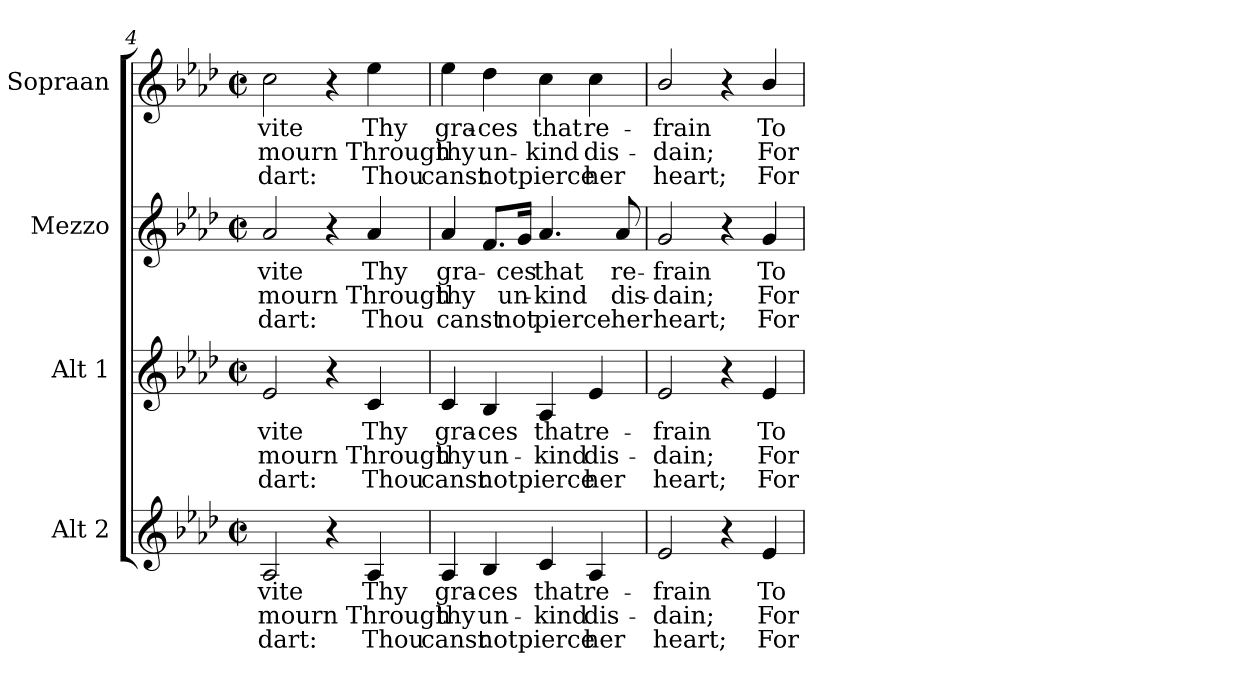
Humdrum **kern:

**kern	**text	**text	**text	**kern	**text	**text	**text	**kern	**text	**text	**text	**kern	**text	**text	**text
*part4	*part4	*part4	*part4	*part3	*part3	*part3	*part3	*part2	*part2	*part2	*part2	*part1	*part1	*part1	*part1
*staff4	*staff4	*staff4	*staff4	*staff3	*staff3	*staff3	*staff3	*staff2	*staff2	*staff2	*staff2	*staff1	*staff1	*staff1	*staff1
*I"Alt 2	*	*	*	*I"Alt 1	*	*	*	*I"Mezzo	*	*	*	*I"Sopraan	*	*	*
*I'Alt.	*	*	*	*I'A.	*	*	*	*	*	*	*	*I'S.	*	*	*
*clefG2	*	*	*	*clefG2	*	*	*	*clefG2	*	*	*	*clefG2	*	*	*
*k[b-e-a-d-]	*	*	*	*k[b-e-a-d-]	*	*	*	*k[b-e-a-d-]	*	*	*	*k[b-e-a-d-]	*	*	*
*A-:	*	*	*	*A-:	*	*	*	*A-:	*	*	*	*A-:	*	*	*
*M2/2	*	*	*	*M2/2	*	*	*	*M2/2	*	*	*	*M2/2	*	*	*
*met(c|)	*	*	*	*met(c|)	*	*	*	*met(c|)	*	*	*	*met(c|)	*	*	*
=4	=4	=4	=4	=4	=4	=4	=4	=4	=4	=4	=4	=4	=4	=4	=4
!	!LO:LY:b:color=#000000	!LO:LY:b:color=#000000	!LO:LY:b:color=#000000	!	!	!	!	!	!	!	!	!	!	!	!
!	!	!	!	!	!LO:LY:b:color=#000000	!LO:LY:b:color=#000000	!LO:LY:b:color=#000000	!	!	!	!	!	!	!	!
!	!	!	!	!	!	!	!	!	!LO:LY:b:color=#000000	!LO:LY:b:color=#000000	!LO:LY:b:color=#000000	!	!	!	!
!	!	!	!	!	!	!	!	!	!	!	!	!	!LO:LY:b:color=#000000	!LO:LY:b:color=#000000	!LO:LY:b:color=#000000
2A-i/	-vite	mourn	dart:	2e-i/	-vite	mourn	dart:	2a-i/	-vite	mourn	dart:	2cci\	-vite	mourn	dart:
4r	.	.	.	4r	.	.	.	4r	.	.	.	4r	.	.	.
!	!LO:LY:b:color=#000000	!LO:LY:b:color=#000000	!LO:LY:b:color=#000000	!	!	!	!	!	!	!	!	!	!	!	!
!	!	!	!	!	!LO:LY:b:color=#000000	!LO:LY:b:color=#000000	!LO:LY:b:color=#000000	!	!	!	!	!	!	!	!
!	!	!	!	!	!	!	!	!	!LO:LY:b:color=#000000	!LO:LY:b:color=#000000	!LO:LY:b:color=#000000	!	!	!	!
!	!	!	!	!	!	!	!	!	!	!	!	!	!LO:LY:b:color=#000000	!LO:LY:b:color=#000000	!LO:LY:b:color=#000000
4A-i/	Thy	Through	Thou	4ci/	Thy	Through	Thou	4a-i/	Thy	Through	Thou	4ee-i\	Thy	Through	Thou
=5	=5	=5	=5	=5	=5	=5	=5	=5	=5	=5	=5	=5	=5	=5	=5
!	!LO:LY:b:color=#000000	!LO:LY:b:color=#000000	!LO:LY:b:color=#000000	!	!	!	!	!	!	!	!	!	!	!	!
!	!	!	!	!	!LO:LY:b:color=#000000	!LO:LY:b:color=#000000	!LO:LY:b:color=#000000	!	!	!	!	!	!	!	!
!	!	!	!	!	!	!	!	!	!LO:LY:b:color=#000000	!LO:LY:b:color=#000000	!LO:LY:b:color=#000000	!	!	!	!
!	!	!	!	!	!	!	!	!	!	!	!	!	!LO:LY:b:color=#000000	!LO:LY:b:color=#000000	!LO:LY:b:color=#000000
4A-i/	gra-	thy	canst	4ci/	gra-	thy	canst	4a-i/	gra-	thy	canst	4ee-i\	gra-	thy	canst
!	!LO:LY:b:color=#000000	!LO:LY:b:color=#000000	!LO:LY:b:color=#000000	!	!	!	!	!	!	!	!	!	!	!	!
!	!	!	!	!	!LO:LY:b:color=#000000	!LO:LY:b:color=#000000	!LO:LY:b:color=#000000	!	!	!	!	!	!	!	!
!	!	!	!	!	!	!	!	!	!	!	!	!	!LO:LY:b:color=#000000	!LO:LY:b:color=#000000	!LO:LY:b:color=#000000
4B-i/	-ces	un-	not	4B-i/	-ces	un-	not	8.fi/L	.	.	.	4dd-i\	-ces	un-	not
!	!	!	!	!	!	!	!	!	!LO:LY:b:color=#000000	!LO:LY:b:color=#000000	!LO:LY:b:color=#000000	!	!	!	!
.	.	.	.	.	.	.	.	16gi/Jk	-ces	un-	not	.	.	.	.
!	!LO:LY:b:color=#000000	!LO:LY:b:color=#000000	!LO:LY:b:color=#000000	!	!	!	!	!	!	!	!	!	!	!	!
!	!	!	!	!	!LO:LY:b:color=#000000	!LO:LY:b:color=#000000	!LO:LY:b:color=#000000	!	!	!	!	!	!	!	!
!	!	!	!	!	!	!	!	!	!LO:LY:b:color=#000000	!LO:LY:b:color=#000000	!LO:LY:b:color=#000000	!	!	!	!
!	!	!	!	!	!	!	!	!	!	!	!	!	!LO:LY:b:color=#000000	!LO:LY:b:color=#000000	!LO:LY:b:color=#000000
4ci/	that	-kind	pierce	4A-i/	that	-kind	pierce	4.a-i/	that	-kind	pierce	4cci\	that	-kind	pierce
!	!LO:LY:b:color=#000000	!LO:LY:b:color=#000000	!LO:LY:b:color=#000000	!	!	!	!	!	!	!	!	!	!	!	!
!	!	!	!	!	!LO:LY:b:color=#000000	!LO:LY:b:color=#000000	!LO:LY:b:color=#000000	!	!	!	!	!	!	!	!
!	!	!	!	!	!	!	!	!	!	!	!	!	!LO:LY:b:color=#000000	!LO:LY:b:color=#000000	!LO:LY:b:color=#000000
4A-i/	re-	dis-	her	4e-i/	re-	dis-	her	.	.	.	.	4cci\	re-	dis-	her
!	!	!	!	!	!	!	!	!	!LO:LY:b:color=#000000	!LO:LY:b:color=#000000	!LO:LY:b:color=#000000	!	!	!	!
.	.	.	.	.	.	.	.	8a-i/	re-	dis-	her	.	.	.	.
!!LO:LB:g=z
=6	=6	=6	=6	=6	=6	=6	=6	=6	=6	=6	=6	=6	=6	=6	=6
!	!LO:LY:b:color=#000000	!LO:LY:b:color=#000000	!LO:LY:b:color=#000000	!	!	!	!	!	!	!	!	!	!	!	!
!	!	!	!	!	!LO:LY:b:color=#000000	!LO:LY:b:color=#000000	!LO:LY:b:color=#000000	!	!	!	!	!	!	!	!
!	!	!	!	!	!	!	!	!	!LO:LY:b:color=#000000	!LO:LY:b:color=#000000	!LO:LY:b:color=#000000	!	!	!	!
!	!	!	!	!	!	!	!	!	!	!	!	!	!LO:LY:b:color=#000000	!LO:LY:b:color=#000000	!LO:LY:b:color=#000000
2e-i/	-frain	-dain;	heart;	2e-i/	-frain	-dain;	heart;	2gi/	-frain	-dain;	heart;	2b-i/	-frain	-dain;	heart;
4r	.	.	.	4r	.	.	.	4r	.	.	.	4r	.	.	.
!	!LO:LY:b:color=#000000	!LO:LY:b:color=#000000	!LO:LY:b:color=#000000	!	!	!	!	!	!	!	!	!	!	!	!
!	!	!	!	!	!LO:LY:b:color=#000000	!LO:LY:b:color=#000000	!LO:LY:b:color=#000000	!	!	!	!	!	!	!	!
!	!	!	!	!	!	!	!	!	!LO:LY:b:color=#000000	!LO:LY:b:color=#000000	!LO:LY:b:color=#000000	!	!	!	!
!	!	!	!	!	!	!	!	!	!	!	!	!	!LO:LY:b:color=#000000	!LO:LY:b:color=#000000	!LO:LY:b:color=#000000
4e-i/	To	For	For	4e-i/	To	For	For	4gi/	To	For	For	4b-i/	To	For	For
=	=	=	=	=	=	=	=	=	=	=	=	=	=	=	=
*-	*-	*-	*-	*-	*-	*-	*-	*-	*-	*-	*-	*-	*-	*-	*-
